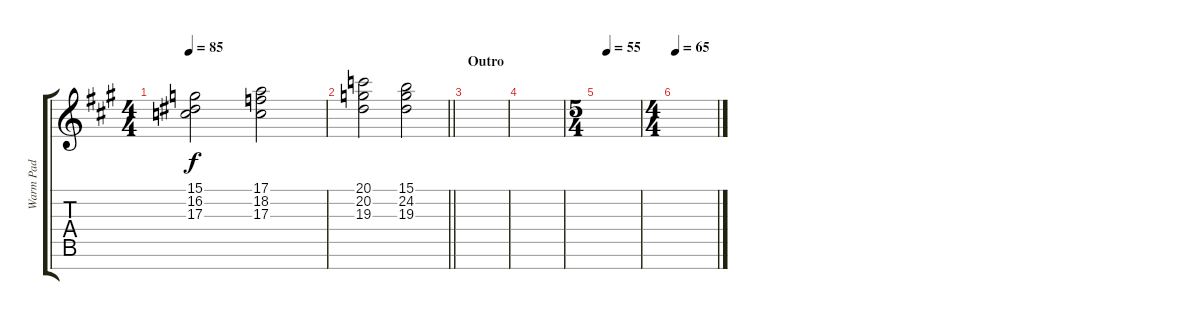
\track ("Warm Pad" "Warm Pad") {instrument pad2warm}
\staff {score tabs}
\tuning (E4 B3 G3 D3 A2 E2 B1) {hide}
\ts (4 4)
\tempo 85
\clef g2
\ks a
(15.1 16.2 17.3).2{dy f} (17.1 18.2 17.3).2 |
\barLineRight lightlight
(20.1 20.2 19.3).2 (15.1 24.2 19.3).2{volume 0} |
\section ("" "Outro")
|
|
\ts (5 4)
\tempo (55 0.2)
|
\ts (4 4)
\tempo 65
